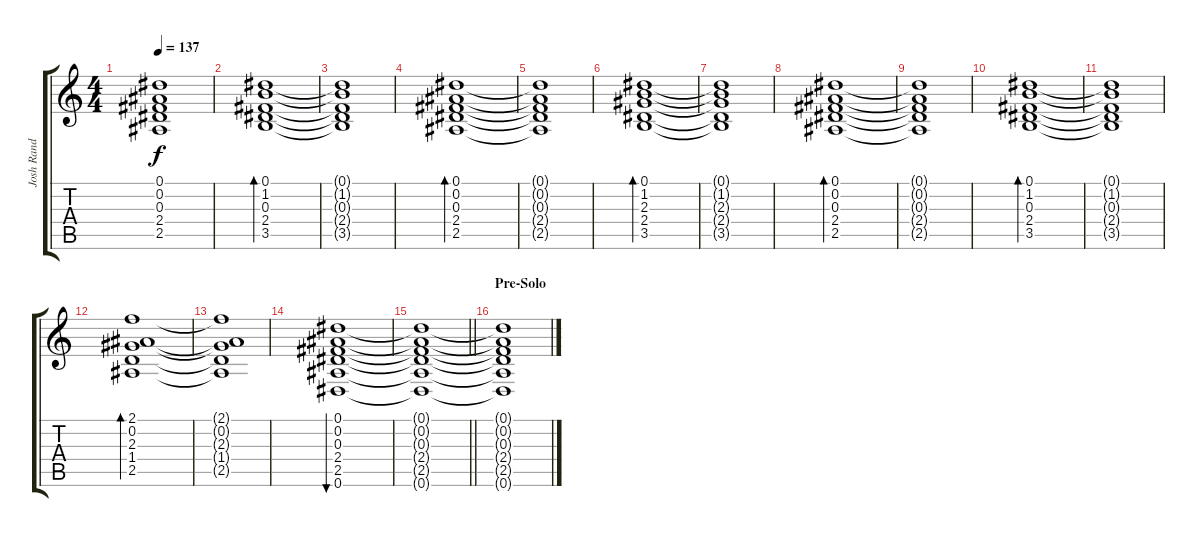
\track ("Josh Rand (Clean)" "Josh Rand ") {instrument electricguitarjazz}
\staff {score tabs}
\tuning (Eb4 Bb3 Gb3 Db3 Ab2 Eb2) {hide}
\ts (4 4)
\tempo 137
\clef g2
\ks c
(0.1{t} 0.2{t} 0.3{t} 2.4{t} 2.5{t}).1{dy f} |
(0.1 1.2 0.3 2.4 3.5).1{bd 240} |
(0.1{t} 1.2{t} 0.3{t} 2.4{t} 3.5{t}).1 |
(0.1 0.2 0.3 2.4 2.5).1{bd 240} |
(0.1{t} 0.2{t} 0.3{t} 2.4{t} 2.5{t}).1 |
(0.1 1.2 2.3 2.4 3.5).1{bd 240} |
(0.1{t} 1.2{t} 2.3{t} 2.4{t} 3.5{t}).1 |
(0.1 0.2 0.3 2.4 2.5).1{bd 240} |
(0.1{t} 0.2{t} 0.3{t} 2.4{t} 2.5{t}).1 |
(0.1 1.2 0.3 2.4 3.5).1{bd 240} |
(0.1{t} 1.2{t} 0.3{t} 2.4{t} 3.5{t}).1 |
(2.1 0.2 2.3 1.4 2.5).1{bd 240} |
(2.1{t} 0.2{t} 2.3{t} 1.4{t} 2.5{t}).1 |
(0.1 0.2 0.3 2.4 2.5 0.6).1{bu 240} |
\barLineRight lightlight
(0.1{t} 0.2{t} 0.3{t} 2.4{t} 2.5{t} 0.6{t}).1 |
\section ("" "Pre-Solo")
(0.1{t} 0.2{t} 0.3{t} 2.4{t} 2.5{t} 0.6{t}).1
